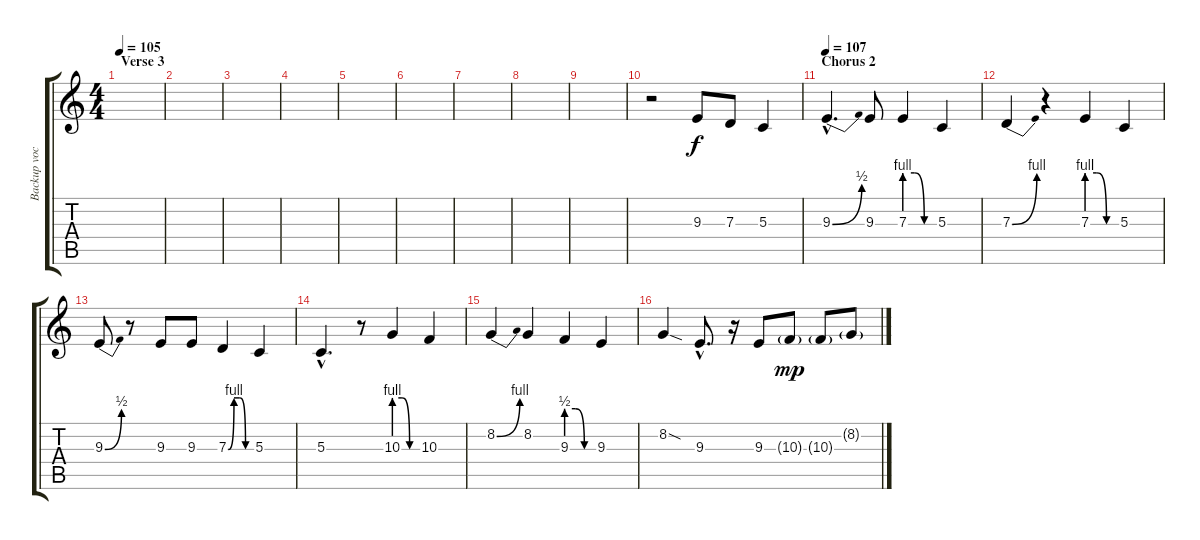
\track ("Backup vocal" "Backup voc") {instrument synthvoice}
\staff {score tabs}
\tuning (E4 B3 G3 D3 A2 E2) {hide}
\ts (4 4)
\section ("" "Verse 3")
\tempo 105
\clef g2
\ks c
|
|
|
|
|
|
|
|
|
r.2 9.3.8 7.3.8 5.3.4 |
\section ("" "Chorus 2")
\tempo 107
9.3{be (bend 0 0 60 2) hac}.4{d} 9.3.8 7.3{be (custom 0 4 20 4 40 0 60 0)}.4 5.3.4 |
7.3{be (bend 0 0 60 4)}.4 r.4 7.3{be (custom 0 4 20 4 40 0 60 0)}.4 5.3.4 |
9.3{be (bend 0 0 60 2)}.8 r.8 9.3.8 9.3.8 7.3{be (custom 0 0 15 4 30 4 45 0 60 0)}.4 5.3.4 |
5.3{hac}.4{d} r.8 10.3{be (custom 0 4 20 4 40 0 60 0)}.4 10.3.4 |
8.2{be (bend 0 0 60 4)}.4 8.2.4 9.3{be (custom 0 2 20 2 40 0 60 0)}.4 9.3.4 |
8.2{sod}.4 9.3{hac}.8{d} r.16 9.3.8 10.3{g}.8{dy mp} 10.3{g}.8 8.2{g}.8
